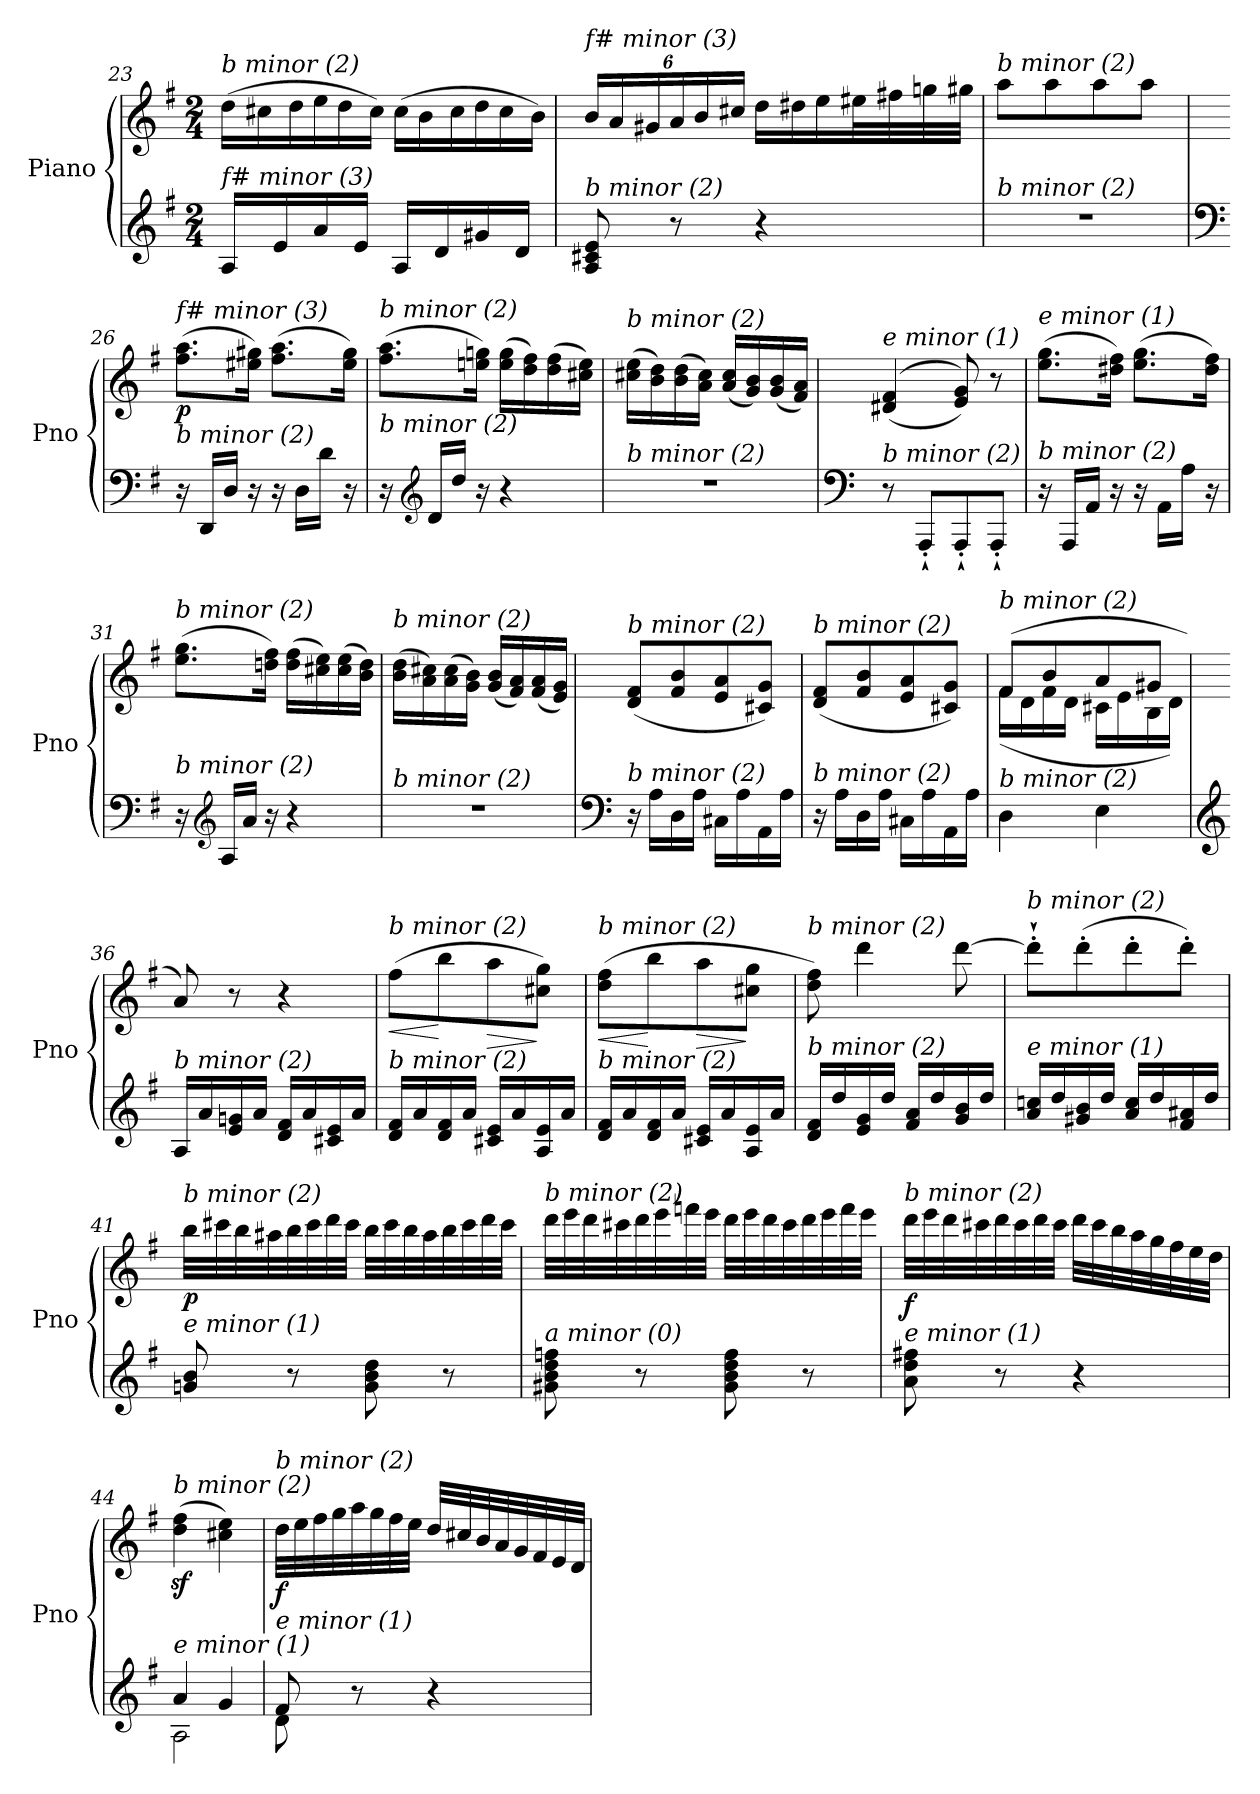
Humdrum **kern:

**kern	**kern	**dynam
*part1	*part1	*part1
*staff2	*staff1	*staff1/2
*I"Piano	*	*
*I'Pno	*	*
*clefG2	*clefG2	*
*k[f#]	*k[f#]	*
*M2/4	*M2/4	*
*	*Xtuplet	*
=23	=23	=23
!	!LO:TX:i:t=b minor (2)	!
!LO:TX:i:t=f# minor (3)	!	!
16A/LL	(24dd\LL	.
.	24cc#X\	.
16e/	.	.
.	24dd\	.
16a/	24ee\	.
.	24dd\	.
16e/JJ	.	.
.	24cc#\JJ)	.
16A/LL	(24cc#\LL	.
.	24b\	.
16d/	.	.
.	24cc#\	.
16g#X/	24dd\	.
.	24cc#\	.
16d/JJ	.	.
.	24b\JJ)	.
=24	=24	=24
*	*tuplet	*
*	*Xbrackettup	*
!	!LO:TX:i:t=f# minor (3)	!
!LO:TX:i:t=b minor (2)	!	!
8A/ 8c#X/ 8e/	24b/LL	.
.	24a/	.
.	24g#X/	.
8r	24a/	.
.	24b/	.
.	24cc#X/JJ	.
*	*Xtuplet	*
4r	24dd\LL	.
.	24dd#X\	.
.	24ee\	.
.	32ee#Xi\L	.
.	32ff#X\	.
.	32ggn\	.
.	32gg#X\JJJ	.
=25	=25	=25
!	!LO:TX:i:t=b minor (2)	!
!LO:TX:i:t=b minor (2)	!	!
2r	8aa\L	.
.	8aa\	.
.	8aa\	.
.	8aa\J	.
!!LO:LB:g=z
=26	=26	=26
*clefF4	*	*
!	!LO:TX:i:t=f# minor (3)	!
!LO:TX:i:t=b minor (2)	!	!
!	!	!LO:DY:b
16r	(8.ff#\ 8.aa\L	p
16DD/LL	.	.
16D/JJ	.	.
16r	16ee#X\ 16gg#X\Jk)	.
16r	(8.ff#\ 8.aa\L	.
16D\LL	.	.
16d\JJ	.	.
16r	16ee#\ 16gg#\Jk)	.
=27	=27	=27
!	!LO:TX:i:t=b minor (2)	!
!LO:TX:i:t=b minor (2)	!	!
16r	(8.ff#\ 8.aa\L	.
*clefG2	*	*
16d/LL	.	.
16dd/JJ	.	.
16r	16een\ 16ggn\Jk)	.
4r	(16ee\ 16gg\LL	.
.	16dd\ 16ff#\)	.
.	(16dd\ 16ff#\	.
.	16cc#X\ 16ee\JJ)	.
=28	=28	=28
!	!LO:TX:i:t=b minor (2)	!
!LO:TX:i:t=b minor (2)	!	!
2r	(16cc#X\ 16ee\LL	.
.	16b\ 16dd\)	.
.	(16b\ 16dd\	.
.	16a\ 16cc#\JJ)	.
.	(16a/ 16cc#/LL	.
.	16g/ 16b/)	.
.	(16g/ 16b/	.
.	16f#/ 16a/JJ)	.
=29	=29	=29
*clefF4	*	*
!	!LO:TX:i:t=e minor (1)	!
!LO:TX:i:t=b minor (2)	!	!
8r	(>(4d#X/ 4f#/	.
8AAA`'/L	.	.
8AAA`'/	8e/ 8g/))	.
8AAA`'/J	8r	.
=30	=30	=30
!	!LO:TX:i:t=e minor (1)	!
!LO:TX:i:t=b minor (2)	!	!
16r	(8.ee\ 8.gg\L	.
16AAA/LL	.	.
16AA/JJ	.	.
16r	16dd#X\ 16ff#\Jk)	.
16r	(8.ee\ 8.gg\L	.
16AA\LL	.	.
16A\JJ	.	.
16r	16dd#\ 16ff#\Jk)	.
!!LO:LB:g=z
=31	=31	=31
!	!LO:TX:i:t=b minor (2)	!
!LO:TX:i:t=b minor (2)	!	!
16r	(8.ee\ 8.gg\L	.
*clefG2	*	*
16A/LL	.	.
16a/JJ	.	.
16r	16ddn\ 16ff#\Jk)	.
4r	(16dd\ 16ff#\LL	.
.	16cc#X\ 16ee\)	.
.	(16cc#\ 16ee\	.
.	16b\ 16dd\JJ)	.
!!LO:LB:g=z
=32	=32	=32
!	!LO:TX:i:t=b minor (2)	!
!LO:TX:i:t=b minor (2)	!	!
2r	(16b\ 16dd\LL	.
.	16a\ 16cc#X\)	.
.	(16a\ 16cc#\	.
.	16g\ 16b\JJ)	.
.	(16g/ 16b/LL	.
.	16f#/ 16a/)	.
.	(16f#/ 16a/	.
.	16e/ 16g/JJ)	.
=33	=33	=33
*clefF4	*	*
!	!LO:TX:i:t=b minor (2)	!
!LO:TX:i:t=b minor (2)	!	!
16r	(8d/ 8f#/L	.
16A\LL	.	.
16D\	8f#/ 8b/	.
16A\JJ	.	.
16C#X\LL	8e/ 8a/	.
16A\	.	.
16AA\	8c#X/ 8g/J)	.
16A\JJ	.	.
=34	=34	=34
!	!LO:TX:i:t=b minor (2)	!
!LO:TX:i:t=b minor (2)	!	!
16r	(8d/ 8f#/L	.
16A\LL	.	.
16D\	8f#/ 8b/	.
16A\JJ	.	.
16C#X\LL	8e/ 8a/	.
16A\	.	.
16AA\	8c#X/ 8g/J)	.
16A\JJ	.	.
=35	=35	=35
*	*^	*
!	!LO:TX:i:t=b minor (2)	!	!
!LO:TX:i:t=b minor (2)	!	!	!
4D\	(8f#/L	(16f#\LL	.
.	.	16d\	.
.	8b/	16f#\	.
.	.	16d\JJ	.
4E\	8a/	16c#X\LL	.
.	.	16e\	.
.	8g#X/J	16B\	.
.	.	16d\JJ)	.
*	*v	*v	*
=36	=36	=36
*clefG2	*	*
*	*^	*
!	!LO:TX:i:t=b minor (2)	!	!
!LO:TX:i:t=b minor (2)	!	!	!
*	*v	*v	*
16A/LL	8a/)	.
16a/	.	.
16e/ 16gn/	8r	.
16a/JJ	.	.
16d/ 16f#/LL	4r	.
16a/	.	.
16c#X/ 16e/	.	.
16a/JJ	.	.
!!LO:PB:g=z
=37	=37	=37
!	!LO:TX:i:t=b minor (2)	!
!LO:TX:i:t=b minor (2)	!	!
!	!	!LO:HP:b
16d/ 16f#/LL	(8ff#\L	<
16a/	.	.
16d/ 16f#/	8bb\	[
16a/JJ	.	.
!	!	!LO:HP:b
16c#X/ 16e/LL	8aa\	>
16a/	.	.
16A/ 16e/	8cc#X\ 8gg\J)	]
16a/JJ	.	.
=38	=38	=38
!	!LO:TX:i:t=b minor (2)	!
!LO:TX:i:t=b minor (2)	!	!
!	!	!LO:HP:b
16d/ 16f#/LL	(8dd\ 8ff#\L	<
16a/	.	.
16d/ 16f#/	8bb\	[
16a/JJ	.	.
!	!	!LO:HP:b
16c#X/ 16e/LL	8aa\	>
16a/	.	.
16A/ 16e/	8cc#X\ 8gg\J	]
16a/JJ	.	.
=39	=39	=39
!	!LO:TX:i:t=b minor (2)	!
!LO:TX:i:t=b minor (2)	!	!
!	!	!LO:DY:b
16d/ 16f#/LL	8dd\ 8ff#\)	other-dynamics
16dd/	.	.
16e/ 16g/	4ddd\	.
16dd/JJ	.	.
16f#/ 16a/LL	.	.
16dd/	.	.
16g/ 16b/	[8ddd\	.
16dd/JJ	.	.
=40	=40	=40
!	!LO:TX:i:t=b minor (2)	!
!LO:TX:i:t=e minor (1)	!	!
16a/ 16ccn/LL	8ddd`'\L]	.
16dd/	.	.
16g#X/ 16b/	(8ddd'\	.
16dd/JJ	.	.
16a/ 16cc/LL	8ddd'\	.
16dd/	.	.
16f#/ 16a#X/	8ddd'\J)	.
16dd/JJ	.	.
!!LO:LB:g=z
=41	=41	=41
!	!LO:TX:i:t=b minor (2)	!
!LO:TX:i:t=e minor (1)	!	!
!	!	!LO:DY:b
8gn/ 8b/	32bb\LLL	p
.	32ccc#X\	.
.	32bb\	.
.	32aa#X\	.
8r	32bb\	.
.	32ccc#\	.
.	32ddd\	.
.	32ccc#\JJJ	.
8g\ 8b\ 8dd\	32bb\LLL	.
.	32ccc#\	.
.	32bb\	.
.	32aa#\	.
8r	32bb\	.
.	32ccc#\	.
.	32ddd\	.
.	32ccc#\JJJ	.
=42	=42	=42
!	!LO:TX:i:t=b minor (2)	!
!LO:TX:i:t=a minor (0)	!	!
8g#X\ 8b\ 8dd\ 8ffn\	32ddd\LLL	.
.	32eee\	.
.	32ddd\	.
.	32ccc#X\	.
!	!	!LO:DY:b
8r	32ddd\	other-dynamics
.	32eee\	.
.	32fffn\	.
.	32eee\JJJ	.
8g#\ 8b\ 8dd\ 8ff\	32ddd\LLL	.
.	32eee\	.
.	32ddd\	.
.	32ccc#\	.
8r	32ddd\	.
.	32eee\	.
.	32fff\	.
.	32eee\JJJ	.
!!LO:LB:g=z
=43	=43	=43
!	!LO:TX:i:t=b minor (2)	!
!LO:TX:i:t=e minor (1)	!	!
!	!	!LO:DY:b
8a\ 8dd\ 8ff#X\	32ddd\LLL	f
.	32eee\	.
.	32ddd\	.
.	32ccc#X\	.
8r	32ddd\	.
.	32ccc#\	.
.	32ddd\	.
.	32ccc#\JJJ	.
4r	32ddd\LLL	.
.	32ccc#\	.
.	32bb\	.
.	32aa\	.
.	32gg\	.
.	32ff#\	.
.	32ee\	.
.	32dd\JJJ	.
!!LO:LB:g=z
=44	=44	=44
*^	*	*
!	!	!LO:TX:i:t=b minor (2)	!
!LO:TX:i:t=e minor (1)	!	!	!
4a/	2A\	(4dd\z< 4ff#\z<	.
4g/	.	4cc#X\ 4ee\)	.
=45	=45	=45	=45
*	*	*^	*
!	!	!LO:TX:i:t=b minor (2)	!	!
!LO:TX:i:t=e minor (1)	!	!	!	!
!	!	!	!	!LO:DY:b
8f#/	8d\	32dd\LLL	8ryy	f
.	.	32ee\	.	.
.	.	32ff#\	.	.
.	.	32gg\	.	.
8r	4.ryy	32aa\	4.ryy	.
.	.	32gg\	.	.
.	.	32ff#\	.	.
.	.	32ee\JJJ	.	.
4r	.	32dd/LLL	.	.
.	.	32cc#X/	.	.
.	.	32b/	.	.
.	.	32a/	.	.
.	.	32g/	.	.
.	.	32f#/	.	.
.	.	32e/	.	.
.	.	32d/JJJ	.	.
*v	*v	*	*	*
*	*v	*v	*
=	=	=
*-	*-	*-
